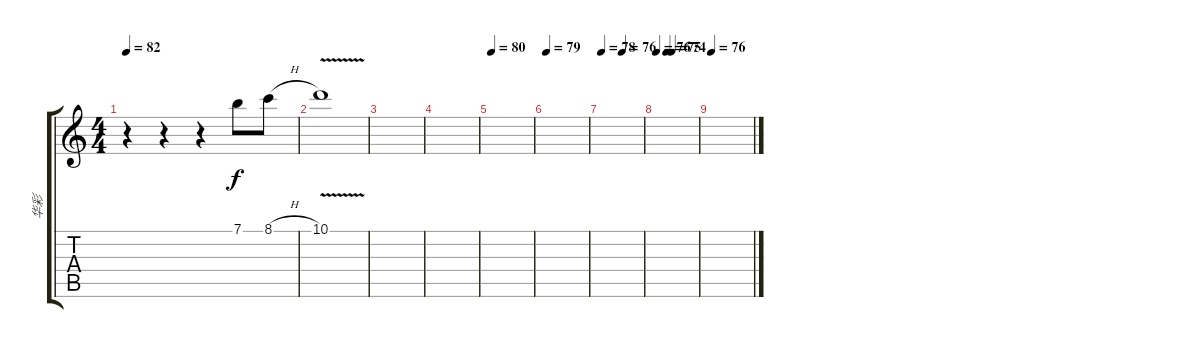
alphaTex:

\track ("华彩" "华彩") {instrument acousticguitarsteel}
\staff {score tabs}
\tuning (E4 B3 G3 D3 A2 E2) {hide}
\ts (4 4)
\tempo 82
\clef g2
\ks c
r.4{dy f} r.4 r.4 7.1.8 8.1{h}.8 |
10.1{v}.1 |
|
|
\tempo 80
|
\tempo 79
|
\tempo 78
\tempo (76 0.5)
|
\tempo 76
\tempo (75 0.25)
\tempo (74 0.375)
|
\tempo 76
